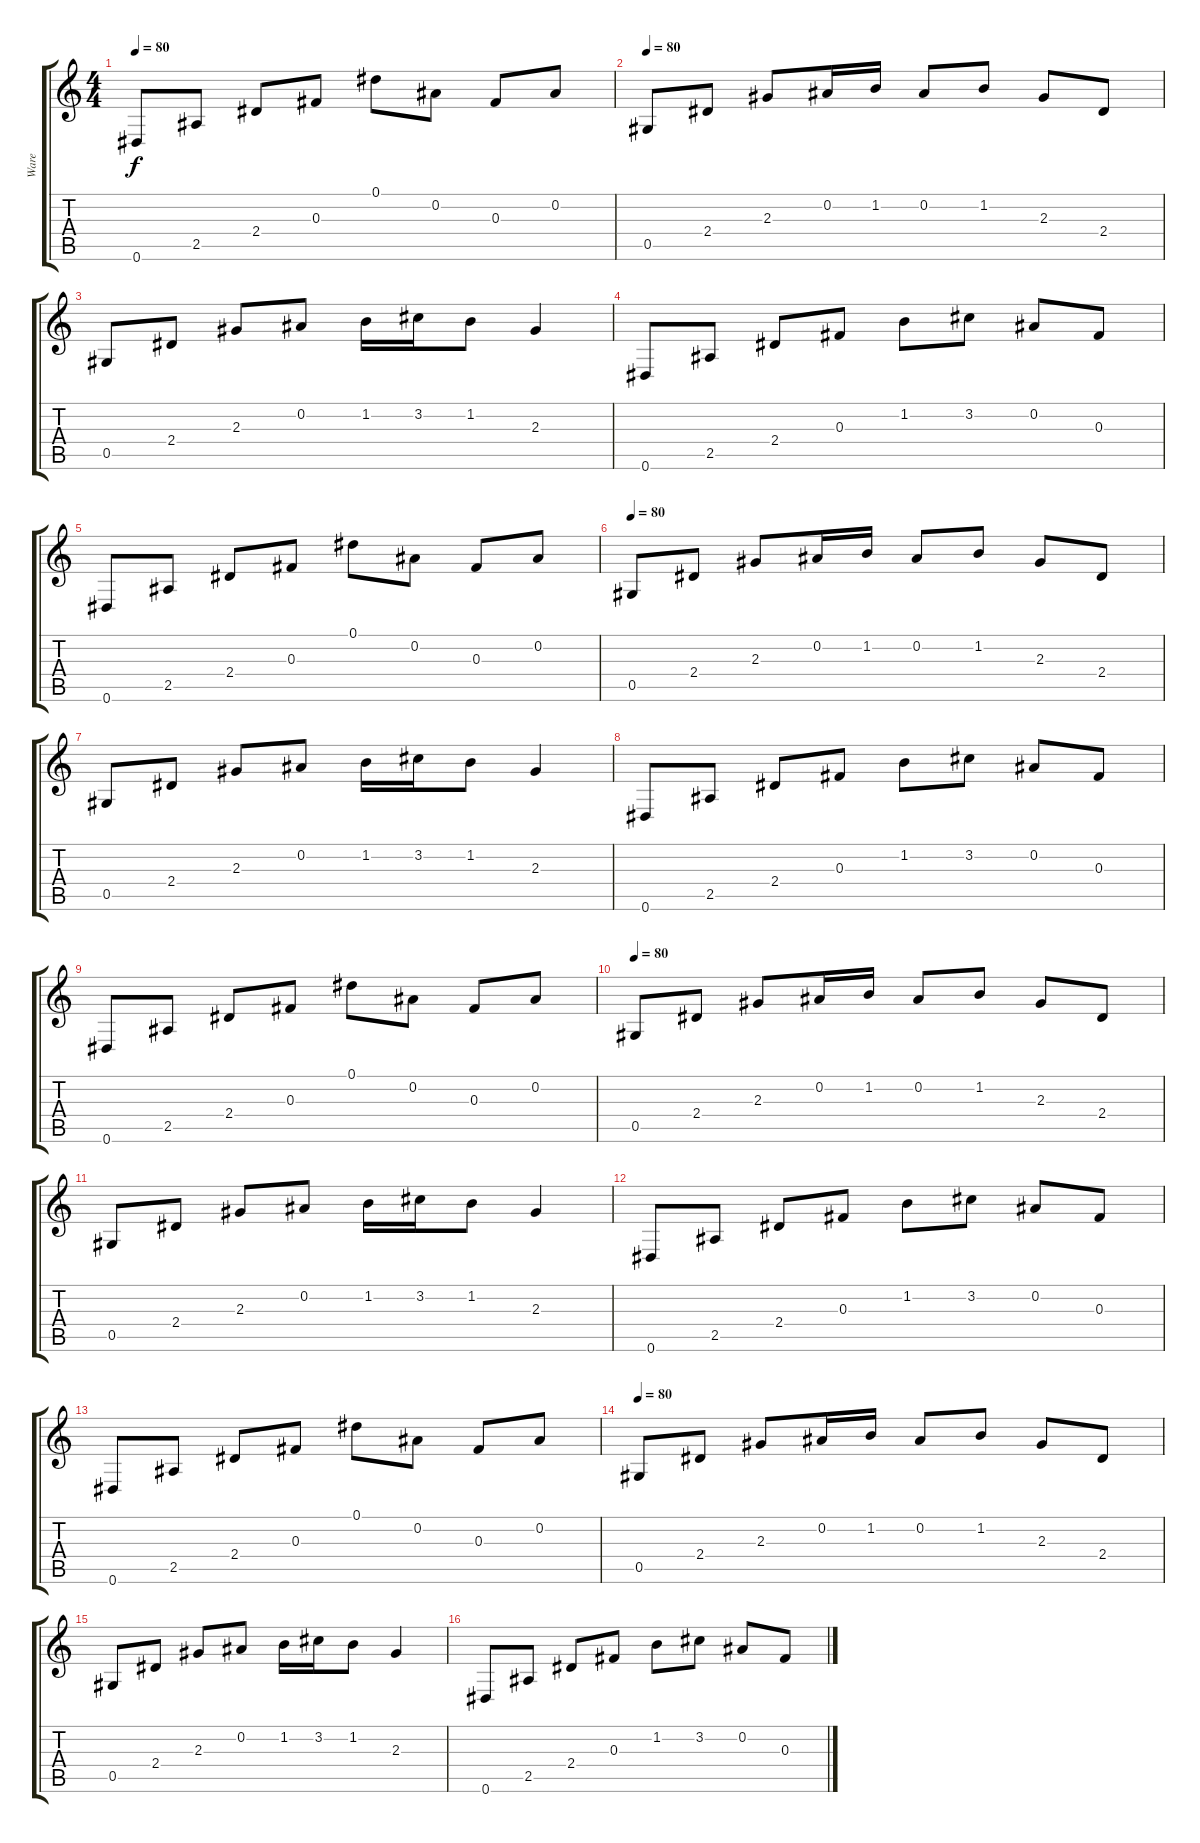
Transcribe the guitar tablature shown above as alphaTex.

\track ("Ware" "Ware") {instrument acousticguitarsteel}
\staff {score tabs}
\tuning (Eb4 Bb3 Gb3 Db3 Ab2 Eb2) {hide}
\ts (4 4)
\tempo 80
\clef g2
\ks c
0.6.8{dy f} 2.5.8 2.4.8 0.3.8 0.1.8 0.2.8 0.3.8 0.2.8 |
\tempo 80
0.5.8 2.4.8 2.3.8 0.2.16 1.2.16 0.2.8 1.2.8 2.3.8 2.4.8 |
0.5.8 2.4.8 2.3.8 0.2.8 1.2.16 3.2.16 1.2.8 2.3.4 |
0.6.8 2.5.8 2.4.8 0.3.8 1.2.8 3.2.8 0.2.8 0.3.8 |
0.6.8 2.5.8 2.4.8 0.3.8 0.1.8 0.2.8 0.3.8 0.2.8 |
\tempo 80
0.5.8 2.4.8 2.3.8 0.2.16 1.2.16 0.2.8 1.2.8 2.3.8 2.4.8 |
0.5.8 2.4.8 2.3.8 0.2.8 1.2.16 3.2.16 1.2.8 2.3.4 |
0.6.8 2.5.8 2.4.8 0.3.8 1.2.8 3.2.8 0.2.8 0.3.8 |
0.6.8 2.5.8 2.4.8 0.3.8 0.1.8 0.2.8 0.3.8 0.2.8 |
\tempo 80
0.5.8 2.4.8 2.3.8 0.2.16 1.2.16 0.2.8 1.2.8 2.3.8 2.4.8 |
0.5.8 2.4.8 2.3.8 0.2.8 1.2.16 3.2.16 1.2.8 2.3.4 |
0.6.8 2.5.8 2.4.8 0.3.8 1.2.8 3.2.8 0.2.8 0.3.8 |
0.6.8 2.5.8 2.4.8 0.3.8 0.1.8 0.2.8 0.3.8 0.2.8 |
\tempo 80
0.5.8 2.4.8 2.3.8 0.2.16 1.2.16 0.2.8 1.2.8 2.3.8 2.4.8 |
0.5.8 2.4.8 2.3.8 0.2.8 1.2.16 3.2.16 1.2.8 2.3.4 |
0.6.8 2.5.8 2.4.8 0.3.8 1.2.8 3.2.8 0.2.8 0.3.8
